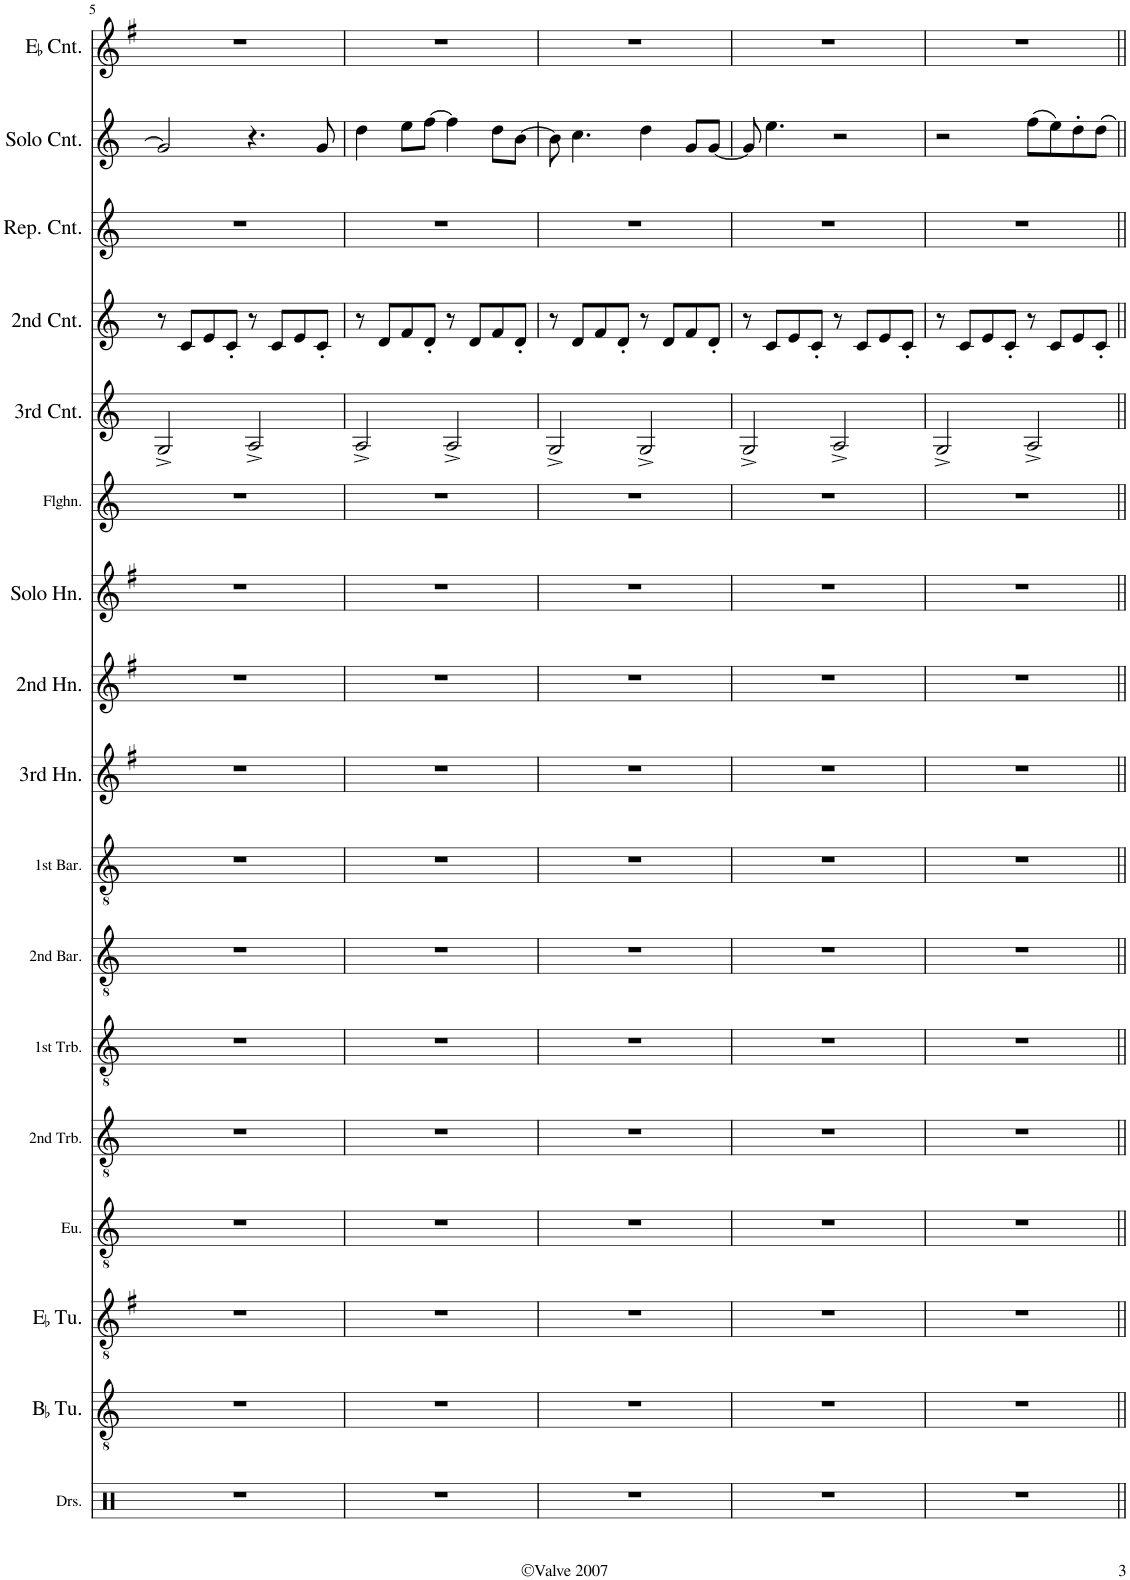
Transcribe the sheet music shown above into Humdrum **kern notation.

**kern	**kern	**kern	**kern	**kern	**kern	**kern	**kern	**kern	**kern	**kern	**kern	**kern	**kern	**kern	**kern	**kern
*part17	*part16	*part15	*part14	*part13	*part12	*part11	*part10	*part9	*part8	*part7	*part6	*part5	*part4	*part3	*part2	*part1
*staff17	*staff16	*staff15	*staff14	*staff13	*staff12	*staff11	*staff10	*staff9	*staff8	*staff7	*staff6	*staff5	*staff4	*staff3	*staff2	*staff1
*I"Drumset	*I"BaccidentalFlat Tuba	*I"EaccidentalFlat Tuba	*I"Euphonium	*I"2nd Trombone	*I"1st Trombone	*I"2nd Baritone	*I"1st Baritone	*I"3rd EaccidentalFlat Alto Horn	*I"2nd EaccidentalFlat Alto Horn	*I"Solo EaccidentalFlat Alto Horn	*I"Flugelhorn	*I"3rd BaccidentalFlat Cornet	*I"2nd BaccidentalFlat Cornet	*I"Repiano BaccidentalFlat Cornet	*I"Solo BaccidentalFlat Cornet	*I"EaccidentalFlat Cornet
*I'Drs.	*I'BaccidentalFlat Tu.	*I'EaccidentalFlat Tu.	*I'Eu.	*I'2nd Trb.	*I'1st Trb.	*I'2nd Bar.	*I'1st Bar.	*I'3rd Hn.	*I'2nd Hn.	*I'Solo Hn.	*I'Flghn.	*I'3rd Cnt.	*I'2nd Cnt.	*I'Rep. Cnt.	*I'Solo Cnt.	*I'EaccidentalFlat Cnt.
!!LO:PB:g=z
*clefX	*clefGv2	*clefGv2	*clefGv2	*clefGv2	*clefGv2	*clefGv2	*clefGv2	*clefG2	*clefG2	*clefG2	*clefG2	*clefG2	*clefG2	*clefG2	*clefG2	*clefG2
*	*	*	*	*	*	*Trd4c7	*Trd4c7	*Trd5c9	*Trd5c9	*Trd5c9	*Trd4c7	*Trd1c2	*Trd1c2	*Trd1c2	*Trd1c2	*Trd1c2
*k[]	*k[]	*k[f#]	*k[]	*k[]	*k[]	*k[]	*k[]	*k[f#]	*k[f#]	*k[f#]	*k[]	*k[]	*k[]	*k[]	*k[]	*k[f#]
*M4/4	*M4/4	*M4/4	*M4/4	*M4/4	*M4/4	*M4/4	*M4/4	*M4/4	*M4/4	*M4/4	*M4/4	*M4/4	*M4/4	*M4/4	*	*M4/4
=5	=5	=5	=5	=5	=5	=5	=5	=5	=5	=5	=5	=5	=5	=5	=5	=5
1r	1r	1r	1r	1r	1r	1r	1r	1r	1r	1r	1r	2G^/	8r	1r	2g/]	1r
.	.	.	.	.	.	.	.	.	.	.	.	.	8c/L	.	.	.
.	.	.	.	.	.	.	.	.	.	.	.	.	8e/	.	.	.
.	.	.	.	.	.	.	.	.	.	.	.	.	8c'/J	.	.	.
.	.	.	.	.	.	.	.	.	.	.	.	2A^/	8r	.	4.r	.
.	.	.	.	.	.	.	.	.	.	.	.	.	8c/L	.	.	.
.	.	.	.	.	.	.	.	.	.	.	.	.	8e/	.	.	.
.	.	.	.	.	.	.	.	.	.	.	.	.	8c'/J	.	8g/	.
=6	=6	=6	=6	=6	=6	=6	=6	=6	=6	=6	=6	=6	=6	=6	=6	=6
1r	1r	1r	1r	1r	1r	1r	1r	1r	1r	1r	1r	2A^/	8r	1r	4dd\	1r
.	.	.	.	.	.	.	.	.	.	.	.	.	8d/L	.	.	.
.	.	.	.	.	.	.	.	.	.	.	.	.	8f/	.	8ee\L	.
.	.	.	.	.	.	.	.	.	.	.	.	.	8d'/J	.	[8ff\J	.
.	.	.	.	.	.	.	.	.	.	.	.	2A^/	8r	.	4ff\]	.
.	.	.	.	.	.	.	.	.	.	.	.	.	8d/L	.	.	.
.	.	.	.	.	.	.	.	.	.	.	.	.	8f/	.	8dd\L	.
.	.	.	.	.	.	.	.	.	.	.	.	.	8d'/J	.	[8b\J	.
=7	=7	=7	=7	=7	=7	=7	=7	=7	=7	=7	=7	=7	=7	=7	=7	=7
1r	1r	1r	1r	1r	1r	1r	1r	1r	1r	1r	1r	2G^/	8r	1r	8b\]	1r
.	.	.	.	.	.	.	.	.	.	.	.	.	8d/L	.	4.cc\	.
.	.	.	.	.	.	.	.	.	.	.	.	.	8f/	.	.	.
.	.	.	.	.	.	.	.	.	.	.	.	.	8d'/J	.	.	.
.	.	.	.	.	.	.	.	.	.	.	.	2G^/	8r	.	4dd\	.
.	.	.	.	.	.	.	.	.	.	.	.	.	8d/L	.	.	.
.	.	.	.	.	.	.	.	.	.	.	.	.	8f/	.	8g/L	.
.	.	.	.	.	.	.	.	.	.	.	.	.	8d'/J	.	[8g/J	.
=8	=8	=8	=8	=8	=8	=8	=8	=8	=8	=8	=8	=8	=8	=8	=8	=8
1r	1r	1r	1r	1r	1r	1r	1r	1r	1r	1r	1r	2G^/	8r	1r	8g/]	1r
.	.	.	.	.	.	.	.	.	.	.	.	.	8c/L	.	4.ee\	.
.	.	.	.	.	.	.	.	.	.	.	.	.	8e/	.	.	.
.	.	.	.	.	.	.	.	.	.	.	.	.	8c'/J	.	.	.
.	.	.	.	.	.	.	.	.	.	.	.	2A^/	8r	.	2r	.
.	.	.	.	.	.	.	.	.	.	.	.	.	8c/L	.	.	.
.	.	.	.	.	.	.	.	.	.	.	.	.	8e/	.	.	.
.	.	.	.	.	.	.	.	.	.	.	.	.	8c'/J	.	.	.
=9	=9	=9	=9	=9	=9	=9	=9	=9	=9	=9	=9	=9	=9	=9	=9	=9
1r	1r	1r	1r	1r	1r	1r	1r	1r	1r	1r	1r	2G^/	8r	1r	2r	1r
.	.	.	.	.	.	.	.	.	.	.	.	.	8c/L	.	.	.
.	.	.	.	.	.	.	.	.	.	.	.	.	8e/	.	.	.
.	.	.	.	.	.	.	.	.	.	.	.	.	8c'/J	.	.	.
.	.	.	.	.	.	.	.	.	.	.	.	2A^/	8r	.	(8ff\L	.
.	.	.	.	.	.	.	.	.	.	.	.	.	8c/L	.	8ee\)	.
.	.	.	.	.	.	.	.	.	.	.	.	.	8e/	.	8dd'\	.
.	.	.	.	.	.	.	.	.	.	.	.	.	8c'/J	.	8dd\J	.
=||	=||	=||	=||	=||	=||	=||	=||	=||	=||	=||	=||	=||	=||	=||	=||	=||
*-	*-	*-	*-	*-	*-	*-	*-	*-	*-	*-	*-	*-	*-	*-	*-	*-
